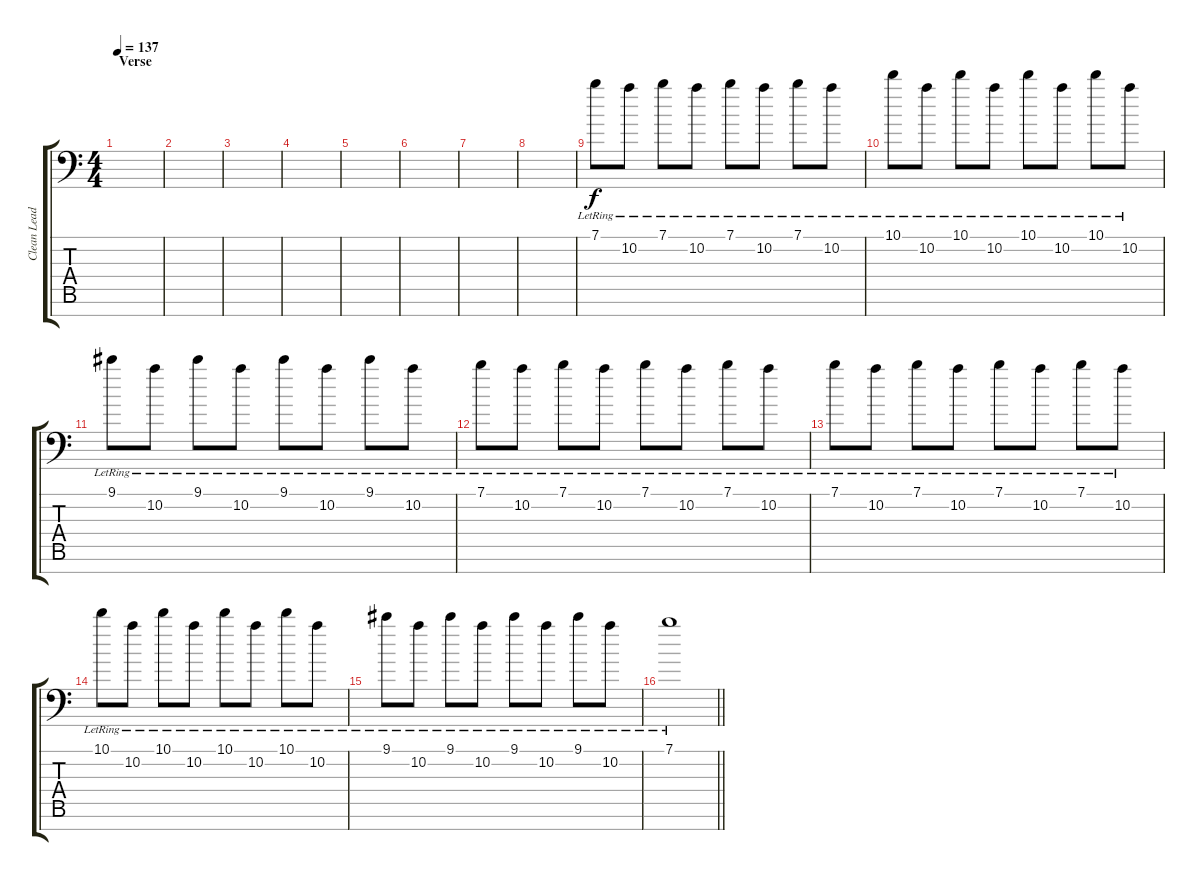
\track ("Clean Lead" "Clean Lead") {instrument electricguitarclean}
\staff {score tabs}
\tuning (E4 B3 G3 D3 A2 E2 A1) {hide}
\ts (4 4)
\section ("" "Verse")
\tempo 137
\clef f4
\ks c
|
|
|
|
|
|
|
|
7.1{lr}.8{instrument electricguitarclean} 10.2{lr}.8 7.1{lr}.8 10.2{lr}.8 7.1{lr}.8 10.2{lr}.8 7.1{lr}.8 10.2{lr}.8 |
10.1{lr}.8 10.2{lr}.8 10.1{lr}.8 10.2{lr}.8 10.1{lr}.8 10.2{lr}.8 10.1{lr}.8 10.2{lr}.8 |
9.1{lr}.8 10.2{lr}.8 9.1{lr}.8 10.2{lr}.8 9.1{lr}.8 10.2{lr}.8 9.1{lr}.8 10.2{lr}.8 |
7.1{lr}.8 10.2{lr}.8 7.1{lr}.8 10.2{lr}.8 7.1{lr}.8 10.2{lr}.8 7.1{lr}.8 10.2{lr}.8 |
7.1{lr}.8 10.2{lr}.8 7.1{lr}.8 10.2{lr}.8 7.1{lr}.8 10.2{lr}.8 7.1{lr}.8 10.2{lr}.8 |
10.1{lr}.8 10.2{lr}.8 10.1{lr}.8 10.2{lr}.8 10.1{lr}.8 10.2{lr}.8 10.1{lr}.8 10.2{lr}.8 |
9.1{lr}.8 10.2{lr}.8 9.1{lr}.8 10.2{lr}.8 9.1{lr}.8 10.2{lr}.8 9.1{lr}.8 10.2{lr}.8 |
\barLineRight lightlight
7.1{lr}.1
